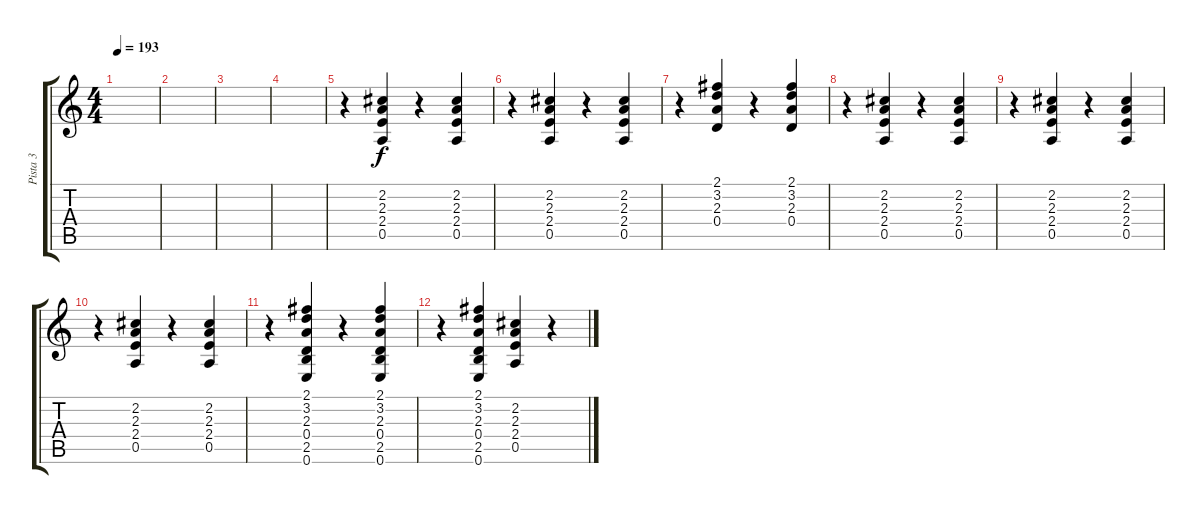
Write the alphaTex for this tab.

\track ("Pista 3" "Pista 3") {instrument electricguitarclean}
\staff {score tabs}
\tuning (E4 B3 G3 D3 A2 E2) {hide}
\ts (4 4)
\tempo 193
\clef g2
\ks c
|
|
|
|
r.4 (2.2 2.3 2.4 0.5).4 r.4 (2.2 2.3 2.4 0.5).4 |
r.4 (2.2 2.3 2.4 0.5).4 r.4 (2.2 2.3 2.4 0.5).4 |
r.4 (2.1 3.2 2.3 0.4).4 r.4 (2.1 3.2 2.3 0.4).4 |
r.4 (2.2 2.3 2.4 0.5).4 r.4 (2.2 2.3 2.4 0.5).4 |
r.4 (2.2 2.3 2.4 0.5).4 r.4 (2.2 2.3 2.4 0.5).4 |
r.4 (2.2 2.3 2.4 0.5).4 r.4 (2.2 2.3 2.4 0.5).4 |
r.4 (2.1 3.2 2.3 0.4 2.5 0.6).4 r.4 (2.1 3.2 2.3 0.4 2.5 0.6).4 |
r.4 (2.1 3.2 2.3 0.4 2.5 0.6).4 (2.2 2.3 2.4 0.5).4 r.4
